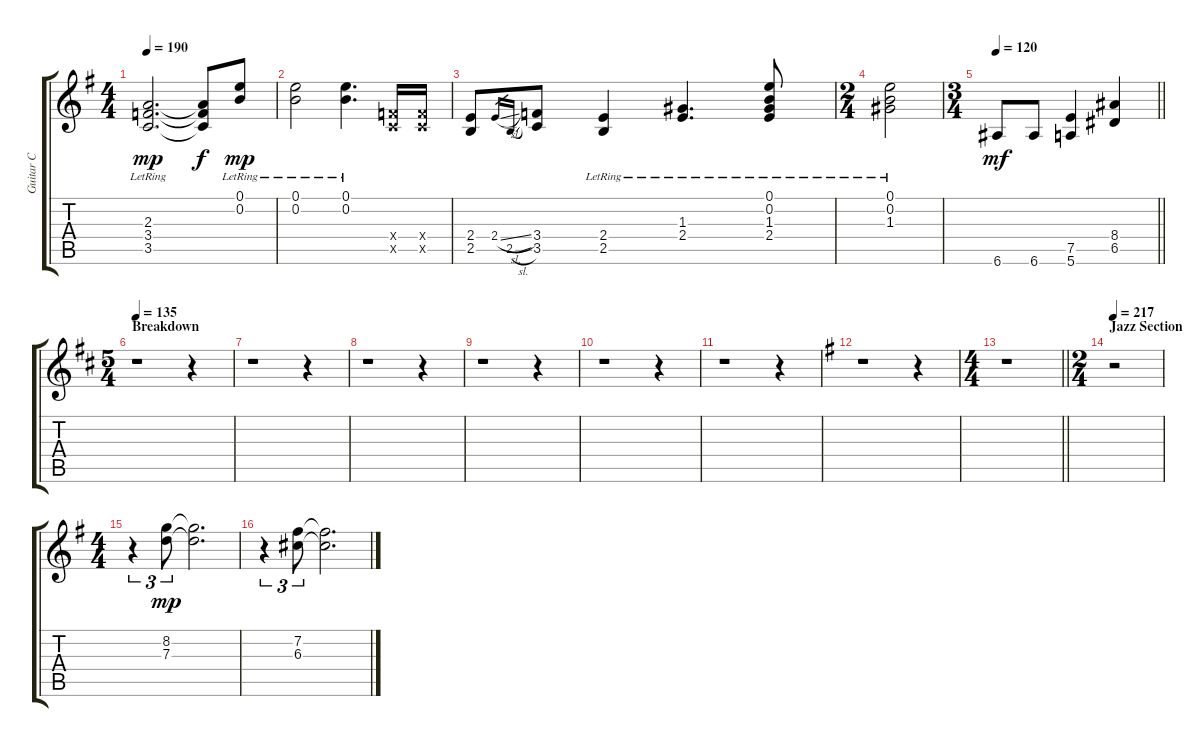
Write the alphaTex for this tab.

\track ("Guitar C" "Guitar C") {instrument overdrivenguitar}
\staff {score tabs}
\tuning (E4 B3 G3 D3 A2 E2) {hide}
\ts (4 4)
\tempo 190
\clef g2
\ks g
(2.3{lr} 3.4{lr} 3.5{lr}).2{d dy mp} (2.3{t} 3.4{t} 3.5{t}).8{dy f} (0.1{lr} 0.2{lr}).8{dy mp} |
(0.1{lr} 0.2{lr}).2 (0.1{lr} 0.2{lr}).4{d} (3.4{x} 3.5{x}).16 (3.4{x} 3.5{x}).16 |
(2.4 2.5).8 2.4{sl}.16{gr} 2.5{sl}.16{gr} (3.4 3.5).8 (2.4{lr} 2.5{lr}).4 (1.3{lr} 2.4{lr}).4{d} (0.1{lr} 0.2{lr} 1.3{lr} 2.4{lr}).8 |
\ts (2 4)
(0.1{lr} 0.2{lr} 1.3{lr}).2 |
\ts (3 4)
\tempo 120
\barLineRight lightlight
6.6.8{dy mf} 6.6.8 (7.5 5.6).4 (8.4 6.5).4 |
\ts (5 4)
\section ("" "Breakdown")
\tempo 135
\ks d
r.1 r.4 |
r.1 r.4 |
r.1 r.4 |
r.1 r.4 |
r.1 r.4 |
r.1 r.4 |
\ks g
r.1 r.4 |
\ts (4 4)
\barLineRight lightlight
r.1 |
\ts (2 4)
\section ("" "Jazz Section")
\tempo 217
r.2 |
\ts (4 4)
r.4{tu (3 2) instrument acousticguitarsteel} (8.2 7.3).8{tu (3 2) dy mp} (8.2{t} 7.3{t}).2{d} |
r.4{tu (3 2)} (7.2 6.3).8{tu (3 2)} (7.2{t} 6.3{t}).2{d}
